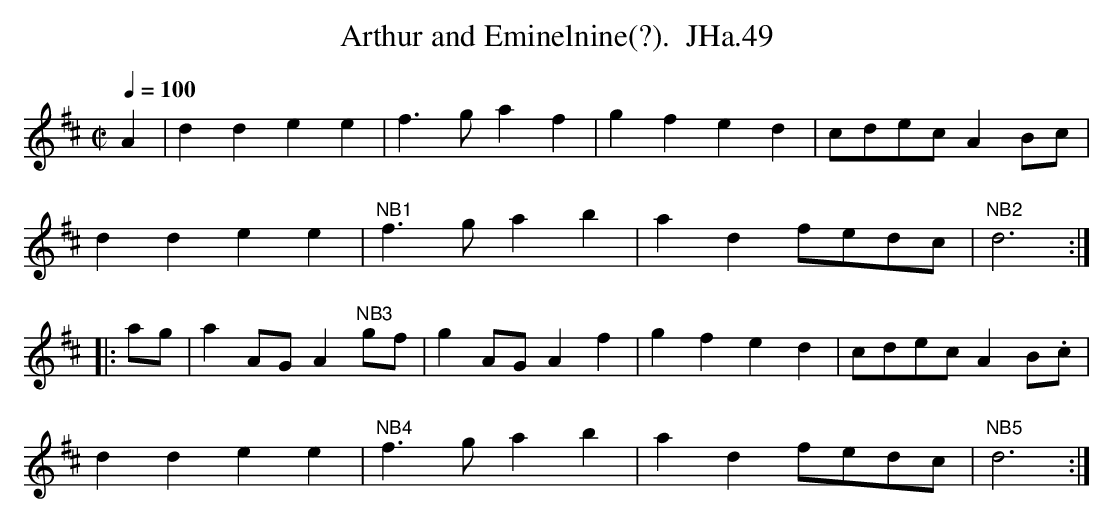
X:1
T:Arthur and Eminelnine(?).  JHa.49
Q:1/4=100
M:C|
L:1/4
K:D
A|ddee|f>gaf|gfed|c/d/e/c/A B/c/|
ddee|"NB1"f>gab|ad f/e/d/c/| "NB2"d3:|
|: a/g/|a A/G/ A "NB3"g/f/|g A/G/ Af|gfed|c/d/e/c/ A B/.c/|
ddee|"NB4"f>gab|ad f/e/d/c/|"NB5"d3 :|
